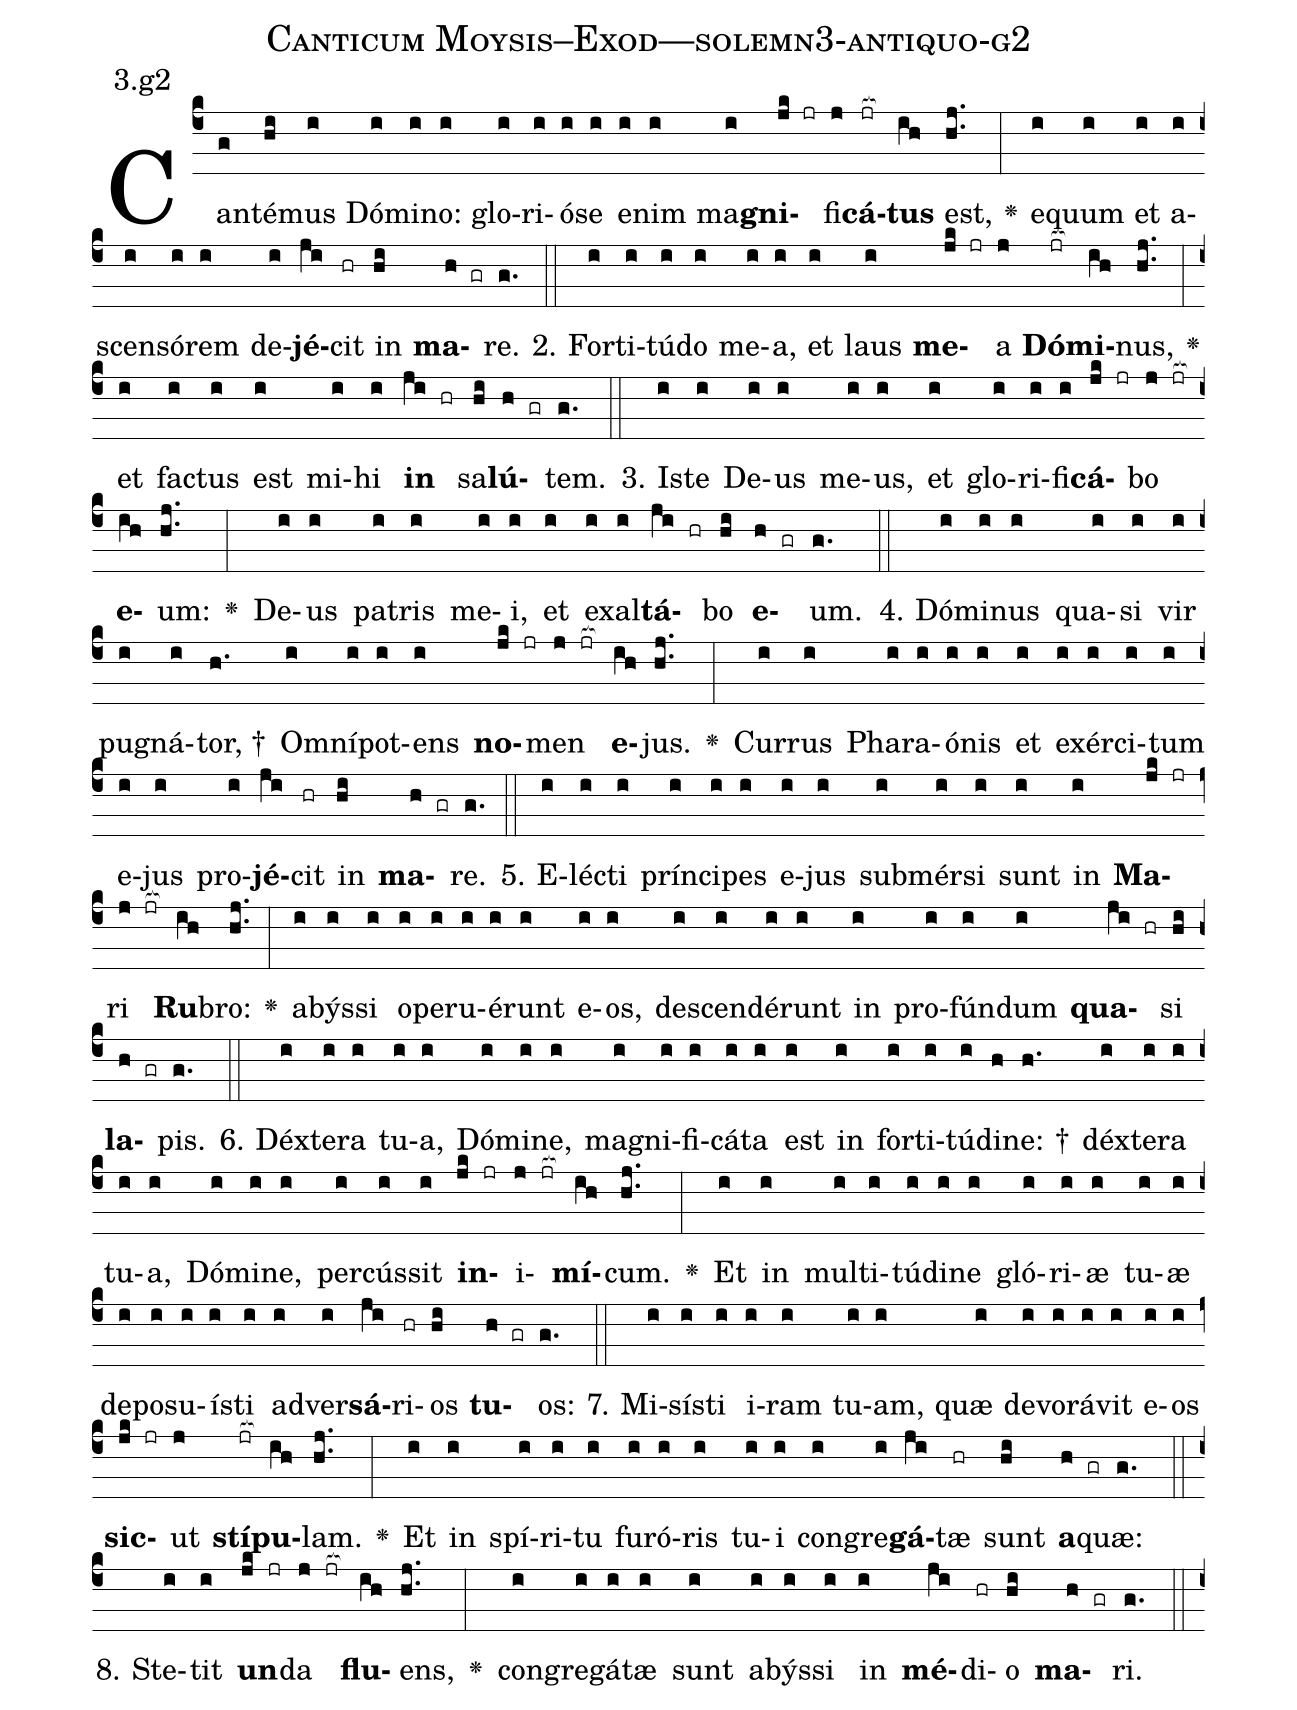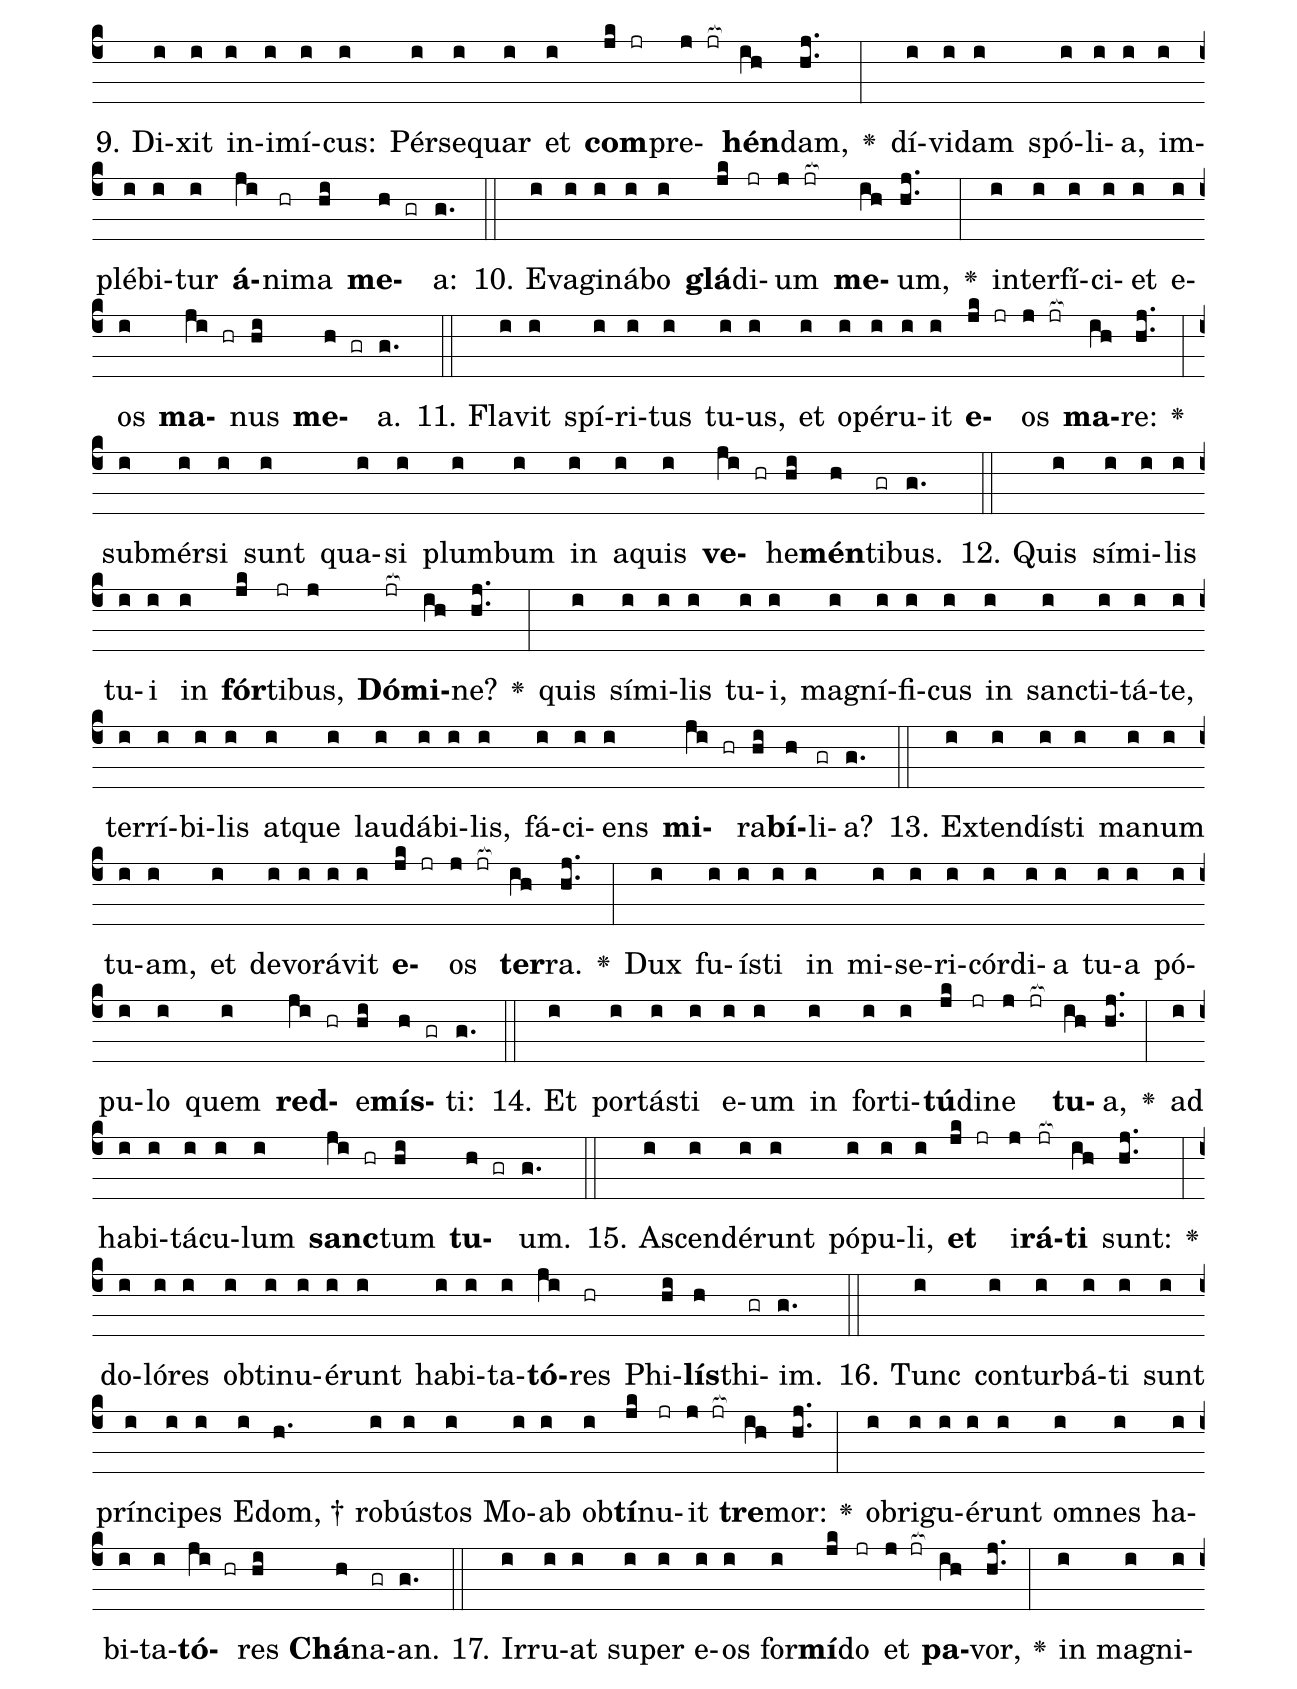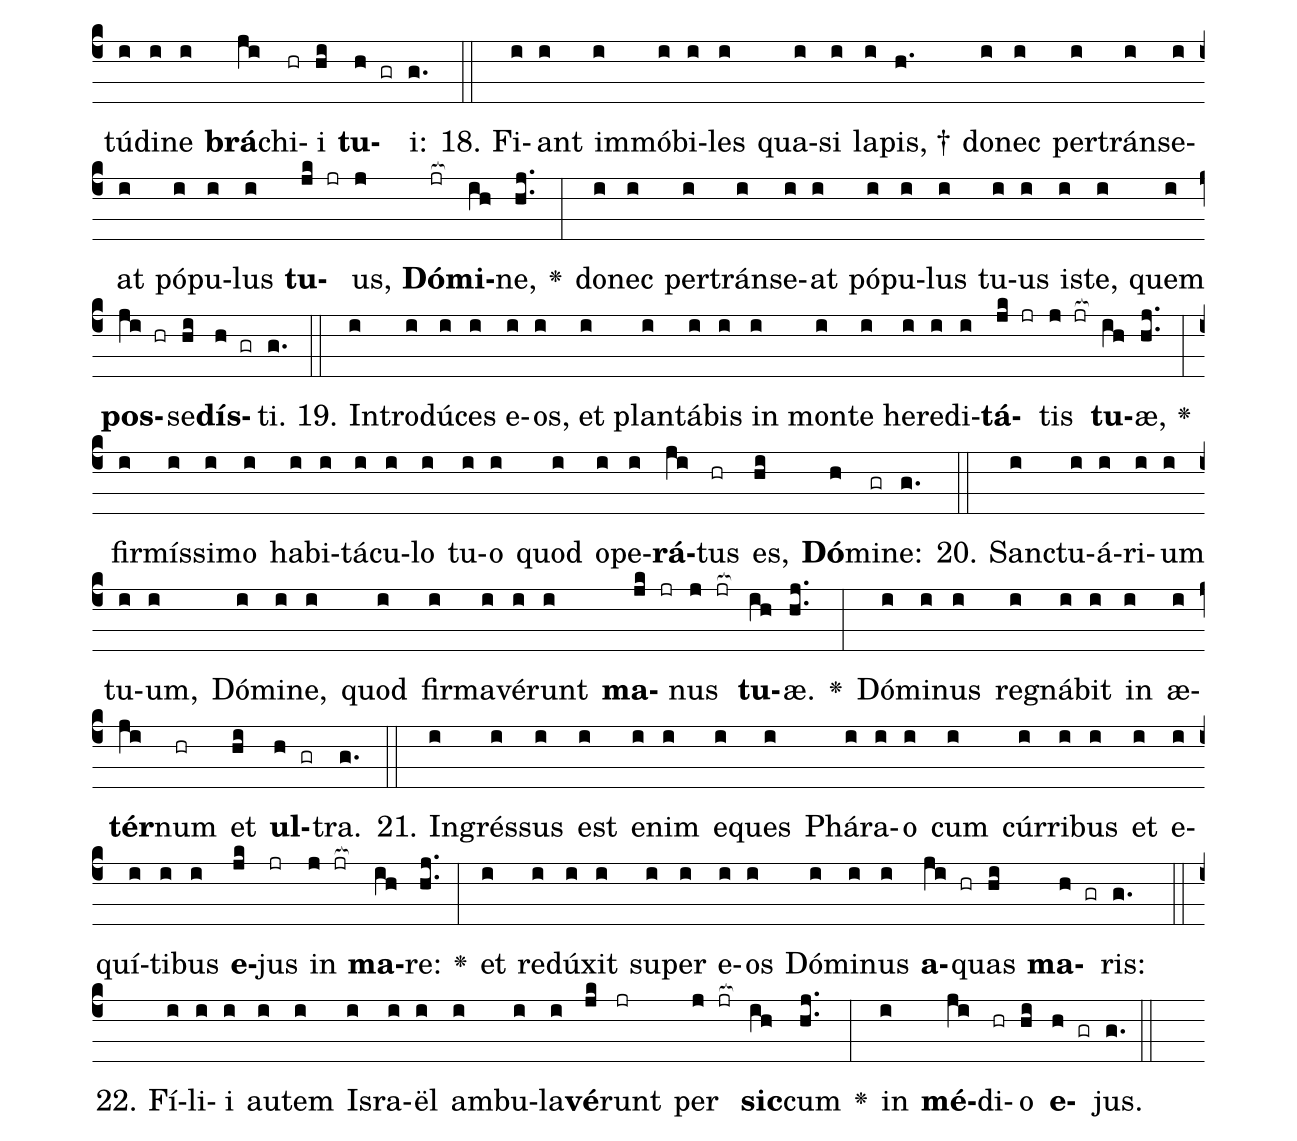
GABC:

name: Canticum Moysis--Exod---solemn3-antiquo-g2;
annotation: 3.g2;
%%
(c4)Can(g)té(hi)mus(i) Dó(i)mi(i)no:(i) glo(i)ri(i)ó(i)se(i) e(i)nim(i) ma(i)<b>gni</b>(jk jr)fi(j)<b>cá</b>(jr[ocb:1{])<b>tus</b>(ih[ocb:0}]) est,(hj..) <v>\greheightstar</v>(:) e(i)quum(i) et(i) a(i)scen(i)só(i)rem(i) de(i)<b>jé</b>(ji)cit(hr) in(hi) <b>ma</b>(h gr)re.(g.) (::)
2. For(i)ti(i)tú(i)do(i) me(i)a,(i) et(i) laus(i) <b>me</b>(jk jr)a(j) <b>Dó</b>(jr[ocb:1{])<b>mi</b>(ih[ocb:0}])nus,(hj..) <v>\greheightstar</v>(:) et(i) fac(i)tus(i) est(i) mi(i)hi(i) <b>in</b>(ji hr) sa(hi)<b>lú</b>(h gr)tem.(g.) (::)
3. Is(i)te(i) De(i)us(i) me(i)us,(i) et(i) glo(i)ri(i)fi(i)<b>cá</b>(jk jr)bo(j jr[ocb:1{]) <b>e</b>(ih[ocb:0}])um:(hj..) <v>\greheightstar</v>(:) De(i)us(i) pa(i)tris(i) me(i)i,(i) et(i) ex(i)al(i)<b>tá</b>(ji hr)bo(hi) <b>e</b>(h gr)um.(g.) (::)
4. Dó(i)mi(i)nus(i) qua(i)si(i) vir(i) pu(i)gná(i)tor, †(h.) Om(i)ní(i)pot(i)ens(i) <b>no</b>(jk jr)men(j jr[ocb:1{]) <b>e</b>(ih[ocb:0}])jus.(hj..) <v>\greheightstar</v>(:) Cur(i)rus(i) Pha(i)ra(i)ó(i)nis(i) et(i) ex(i)ér(i)ci(i)tum(i) e(i)jus(i) pro(i)<b>jé</b>(ji)cit(hr) in(hi) <b>ma</b>(h gr)re.(g.) (::)
5. E(i)léc(i)ti(i) prín(i)ci(i)pes(i) e(i)jus(i) sub(i)mér(i)si(i) sunt(i) in(i) <b>Ma</b>(jk jr)ri(j jr[ocb:1{]) <b>Ru</b>(ih[ocb:0}])bro:(hj..) <v>\greheightstar</v>(:) a(i)býs(i)si(i) o(i)pe(i)ru(i)é(i)runt(i) e(i)os,(i) de(i)scen(i)dé(i)runt(i) in(i) pro(i)fún(i)dum(i) <b>qua</b>(ji hr)si(hi) <b>la</b>(h gr)pis.(g.) (::)
6. Déx(i)te(i)ra(i) tu(i)a,(i) Dó(i)mi(i)ne,(i) ma(i)gni(i)fi(i)cá(i)ta(i) est(i) in(i) for(i)ti(i)tú(i)di(h)ne: †(h.) déx(i)te(i)ra(i) tu(i)a,(i) Dó(i)mi(i)ne,(i) per(i)cús(i)sit(i) <b>in</b>(jk jr)i(j jr[ocb:1{])<b>mí</b>(ih[ocb:0}])cum.(hj..) <v>\greheightstar</v>(:) Et(i) in(i) mul(i)ti(i)tú(i)di(i)ne(i) gló(i)ri(i)æ(i) tu(i)æ(i) de(i)po(i)su(i)ís(i)ti(i) ad(i)ver(i)<b>sá</b>(ji)ri(hr)os(hi) <b>tu</b>(h gr)os:(g.) (::)
7. Mi(i)sís(i)ti(i) i(i)ram(i) tu(i)am,(i) quæ(i) de(i)vo(i)rá(i)vit(i) e(i)os(i) <b>sic</b>(jk jr)ut(j) <b>stí</b>(jr[ocb:1{])<b>pu</b>(ih[ocb:0}])lam.(hj..) <v>\greheightstar</v>(:) Et(i) in(i) spí(i)ri(i)tu(i) fu(i)ró(i)ris(i) tu(i)i(i) con(i)gre(i)<b>gá</b>(ji)tæ(hr) sunt(hi) <b>a</b>(h gr)quæ:(g.) (::)
8. Ste(i)tit(i) <b>un</b>(jk jr)da(j jr[ocb:1{]) <b>flu</b>(ih[ocb:0}])ens,(hj..) <v>\greheightstar</v>(:) con(i)gre(i)gá(i)tæ(i) sunt(i) a(i)býs(i)si(i) in(i) <b>mé</b>(ji)di(hr)o(hi) <b>ma</b>(h gr)ri.(g.) (::)
9. Di(i)xit(i) in(i)i(i)mí(i)cus:(i) Pér(i)se(i)quar(i) et(i) <b>com</b>(jk jr)pre(j jr[ocb:1{])<b>hén</b>(ih[ocb:0}])dam,(hj..) <v>\greheightstar</v>(:) dí(i)vi(i)dam(i) spó(i)li(i)a,(i) im(i)plé(i)bi(i)tur(i) <b>á</b>(ji)ni(hr)ma(hi) <b>me</b>(h gr)a:(g.) (::)
10. E(i)va(i)gi(i)ná(i)bo(i) <b>glá</b>(jk)di(jr)um(j jr[ocb:1{]) <b>me</b>(ih[ocb:0}])um,(hj..) <v>\greheightstar</v>(:) in(i)ter(i)fí(i)ci(i)et(i) e(i)os(i) <b>ma</b>(ji hr)nus(hi) <b>me</b>(h gr)a.(g.) (::)
11. Fla(i)vit(i) spí(i)ri(i)tus(i) tu(i)us,(i) et(i) o(i)pé(i)ru(i)it(i) <b>e</b>(jk jr)os(j jr[ocb:1{]) <b>ma</b>(ih[ocb:0}])re:(hj..) <v>\greheightstar</v>(:) sub(i)mér(i)si(i) sunt(i) qua(i)si(i) plum(i)bum(i) in(i) a(i)quis(i) <b>ve</b>(ji hr)he(hi)<b>mén</b>(h)ti(gr)bus.(g.) (::)
12. Quis(i) sí(i)mi(i)lis(i) tu(i)i(i) in(i) <b>fór</b>(jk)ti(jr)bus,(j) <b>Dó</b>(jr[ocb:1{])<b>mi</b>(ih[ocb:0}])ne?(hj..) <v>\greheightstar</v>(:) quis(i) sí(i)mi(i)lis(i) tu(i)i,(i) ma(i)gní(i)fi(i)cus(i) in(i) sanc(i)ti(i)tá(i)te,(i) ter(i)rí(i)bi(i)lis(i) at(i)que(i) lau(i)dá(i)bi(i)lis,(i) fá(i)ci(i)ens(i) <b>mi</b>(ji hr)ra(hi)<b>bí</b>(h)li(gr)a?(g.) (::)
13. Ex(i)ten(i)dís(i)ti(i) ma(i)num(i) tu(i)am,(i) et(i) de(i)vo(i)rá(i)vit(i) <b>e</b>(jk jr)os(j jr[ocb:1{]) <b>ter</b>(ih[ocb:0}])ra.(hj..) <v>\greheightstar</v>(:) Dux(i) fu(i)ís(i)ti(i) in(i) mi(i)se(i)ri(i)cór(i)di(i)a(i) tu(i)a(i) pó(i)pu(i)lo(i) quem(i) <b>red</b>(ji hr)e(hi)<b>mís</b>(h gr)ti:(g.) (::)
14. Et(i) por(i)tás(i)ti(i) e(i)um(i) in(i) for(i)ti(i)<b>tú</b>(jk)di(jr)ne(j jr[ocb:1{]) <b>tu</b>(ih[ocb:0}])a,(hj..) <v>\greheightstar</v>(:) ad(i) ha(i)bi(i)tá(i)cu(i)lum(i) <b>sanc</b>(ji hr)tum(hi) <b>tu</b>(h gr)um.(g.) (::)
15. A(i)scen(i)dé(i)runt(i) pó(i)pu(i)li,(i) <b>et</b>(jk jr) i(j)<b>rá</b>(jr[ocb:1{])<b>ti</b>(ih[ocb:0}]) sunt:(hj..) <v>\greheightstar</v>(:) do(i)ló(i)res(i) ob(i)ti(i)nu(i)é(i)runt(i) ha(i)bi(i)ta(i)<b>tó</b>(ji)res(hr) Phi(hi)<b>lís</b>(h)thi(gr)im.(g.) (::)
16. Tunc(i) con(i)tur(i)bá(i)ti(i) sunt(i) prín(i)ci(i)pes(i) E(i)dom, †(h.) ro(i)bús(i)tos(i) Mo(i)ab(i) ob(i)<b>tí</b>(jk)nu(jr)it(j jr[ocb:1{]) <b>tre</b>(ih[ocb:0}])mor:(hj..) <v>\greheightstar</v>(:) ob(i)ri(i)gu(i)é(i)runt(i) om(i)nes(i) ha(i)bi(i)ta(i)<b>tó</b>(ji hr)res(hi) <b>Chá</b>(h)na(gr)an.(g.) (::)
17. Ir(i)ru(i)at(i) su(i)per(i) e(i)os(i) for(i)<b>mí</b>(jk)do(jr) et(j jr[ocb:1{]) <b>pa</b>(ih[ocb:0}])vor,(hj..) <v>\greheightstar</v>(:) in(i) ma(i)gni(i)tú(i)di(i)ne(i) <b>brá</b>(ji)chi(hr)i(hi) <b>tu</b>(h gr)i:(g.) (::)
18. Fi(i)ant(i) im(i)mó(i)bi(i)les(i) qua(i)si(i) la(i)pis, †(h.) do(i)nec(i) per(i)tráns(i)e(i)at(i) pó(i)pu(i)lus(i) <b>tu</b>(jk jr)us,(j) <b>Dó</b>(jr[ocb:1{])<b>mi</b>(ih[ocb:0}])ne,(hj..) <v>\greheightstar</v>(:) do(i)nec(i) per(i)tráns(i)e(i)at(i) pó(i)pu(i)lus(i) tu(i)us(i) is(i)te,(i) quem(i) <b>pos</b>(ji hr)se(hi)<b>dís</b>(h gr)ti.(g.) (::)
19. In(i)tro(i)dú(i)ces(i) e(i)os,(i) et(i) plan(i)tá(i)bis(i) in(i) mon(i)te(i) he(i)re(i)di(i)<b>tá</b>(jk jr)tis(j jr[ocb:1{]) <b>tu</b>(ih[ocb:0}])æ,(hj..) <v>\greheightstar</v>(:) fir(i)mís(i)si(i)mo(i) ha(i)bi(i)tá(i)cu(i)lo(i) tu(i)o(i) quod(i) o(i)pe(i)<b>rá</b>(ji)tus(hr) es,(hi) <b>Dó</b>(h)mi(gr)ne:(g.) (::)
20. Sanc(i)tu(i)á(i)ri(i)um(i) tu(i)um,(i) Dó(i)mi(i)ne,(i) quod(i) fir(i)ma(i)vé(i)runt(i) <b>ma</b>(jk jr)nus(j jr[ocb:1{]) <b>tu</b>(ih[ocb:0}])æ.(hj..) <v>\greheightstar</v>(:) Dó(i)mi(i)nus(i) re(i)gná(i)bit(i) in(i) æ(i)<b>tér</b>(ji)num(hr) et(hi) <b>ul</b>(h gr)tra.(g.) (::)
21. In(i)grés(i)sus(i) est(i) e(i)nim(i) e(i)ques(i) Phá(i)ra(i)o(i) cum(i) cúr(i)ri(i)bus(i) et(i) e(i)quí(i)ti(i)bus(i) <b>e</b>(jk)jus(jr) in(j jr[ocb:1{]) <b>ma</b>(ih[ocb:0}])re:(hj..) <v>\greheightstar</v>(:) et(i) re(i)dú(i)xit(i) su(i)per(i) e(i)os(i) Dó(i)mi(i)nus(i) <b>a</b>(ji hr)quas(hi) <b>ma</b>(h gr)ris:(g.) (::)
22. Fí(i)li(i)i(i) au(i)tem(i) Is(i)ra(i)ël(i) am(i)bu(i)la(i)<b>vé</b>(jk)runt(jr) per(j jr[ocb:1{]) <b>sic</b>(ih[ocb:0}])cum(hj..) <v>\greheightstar</v>(:) in(i) <b>mé</b>(ji)di(hr)o(hi) <b>e</b>(h gr)jus.(g.) (::)
